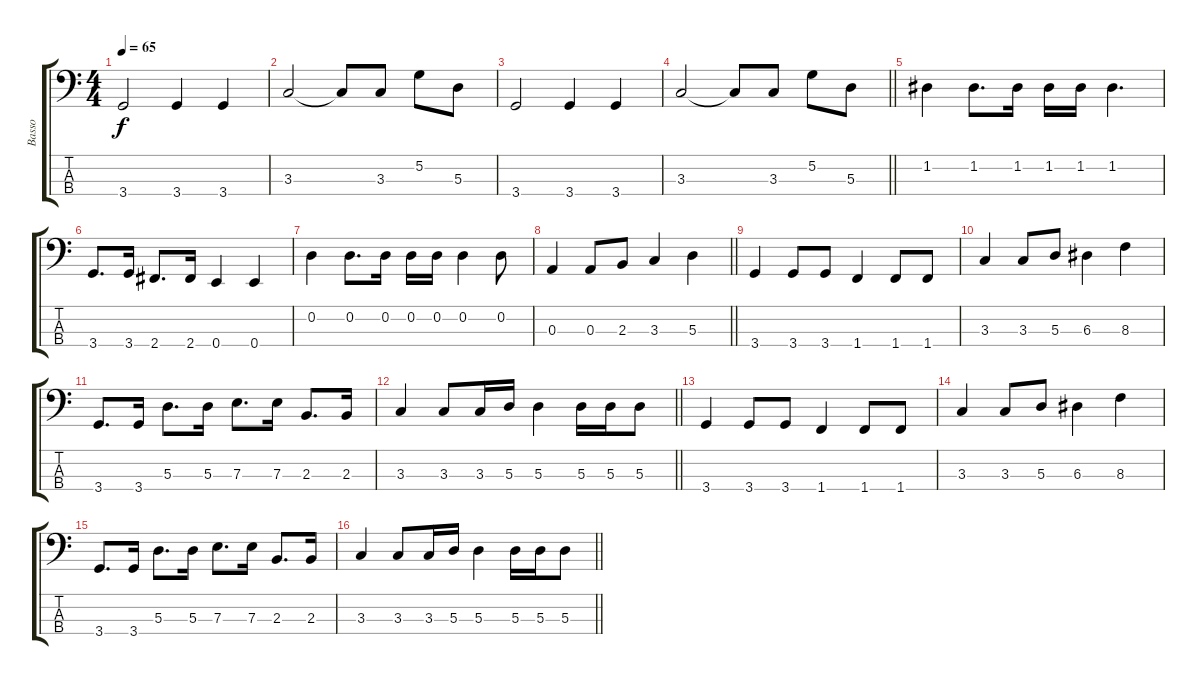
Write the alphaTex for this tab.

\track ("Basso" "Basso") {instrument electricbassfinger}
\staff {score tabs}
\tuning (G2 D2 A1 E1) {hide}
\ts (4 4)
\tempo 65
\clef f4
\ks c
3.4.2{dy f} 3.4.4 3.4.4 |
3.3.2 3.3{t}.8 3.3.8 5.2.8 5.3.8 |
3.4.2 3.4.4 3.4.4 |
\barLineRight lightlight
3.3.2 3.3{t}.8 3.3.8 5.2.8 5.3.8 |
1.2.4 1.2.8{d} 1.2.16 1.2.16 1.2.16 1.2.4{d} |
3.4.8{d} 3.4.16 2.4.8{d} 2.4.16 0.4.4 0.4.4 |
0.2.4 0.2.8{d} 0.2.16 0.2.16 0.2.16 0.2.4 0.2.8 |
\barLineRight lightlight
0.3.4 0.3.8 2.3.8 3.3.4 5.3.4 |
3.4.4 3.4.8 3.4.8 1.4.4 1.4.8 1.4.8 |
3.3.4 3.3.8 5.3.8 6.3.4 8.3.4 |
3.4.8{d} 3.4.16 5.3.8{d} 5.3.16 7.3.8{d} 7.3.16 2.3.8{d} 2.3.16 |
\barLineRight lightlight
3.3.4 3.3.8 3.3.16 5.3.16 5.3.4 5.3.16 5.3.16 5.3.8 |
3.4.4 3.4.8 3.4.8 1.4.4 1.4.8 1.4.8 |
3.3.4 3.3.8 5.3.8 6.3.4 8.3.4 |
3.4.8{d} 3.4.16 5.3.8{d} 5.3.16 7.3.8{d} 7.3.16 2.3.8{d} 2.3.16 |
\barLineRight lightlight
3.3.4 3.3.8 3.3.16 5.3.16 5.3.4 5.3.16 5.3.16 5.3.8
